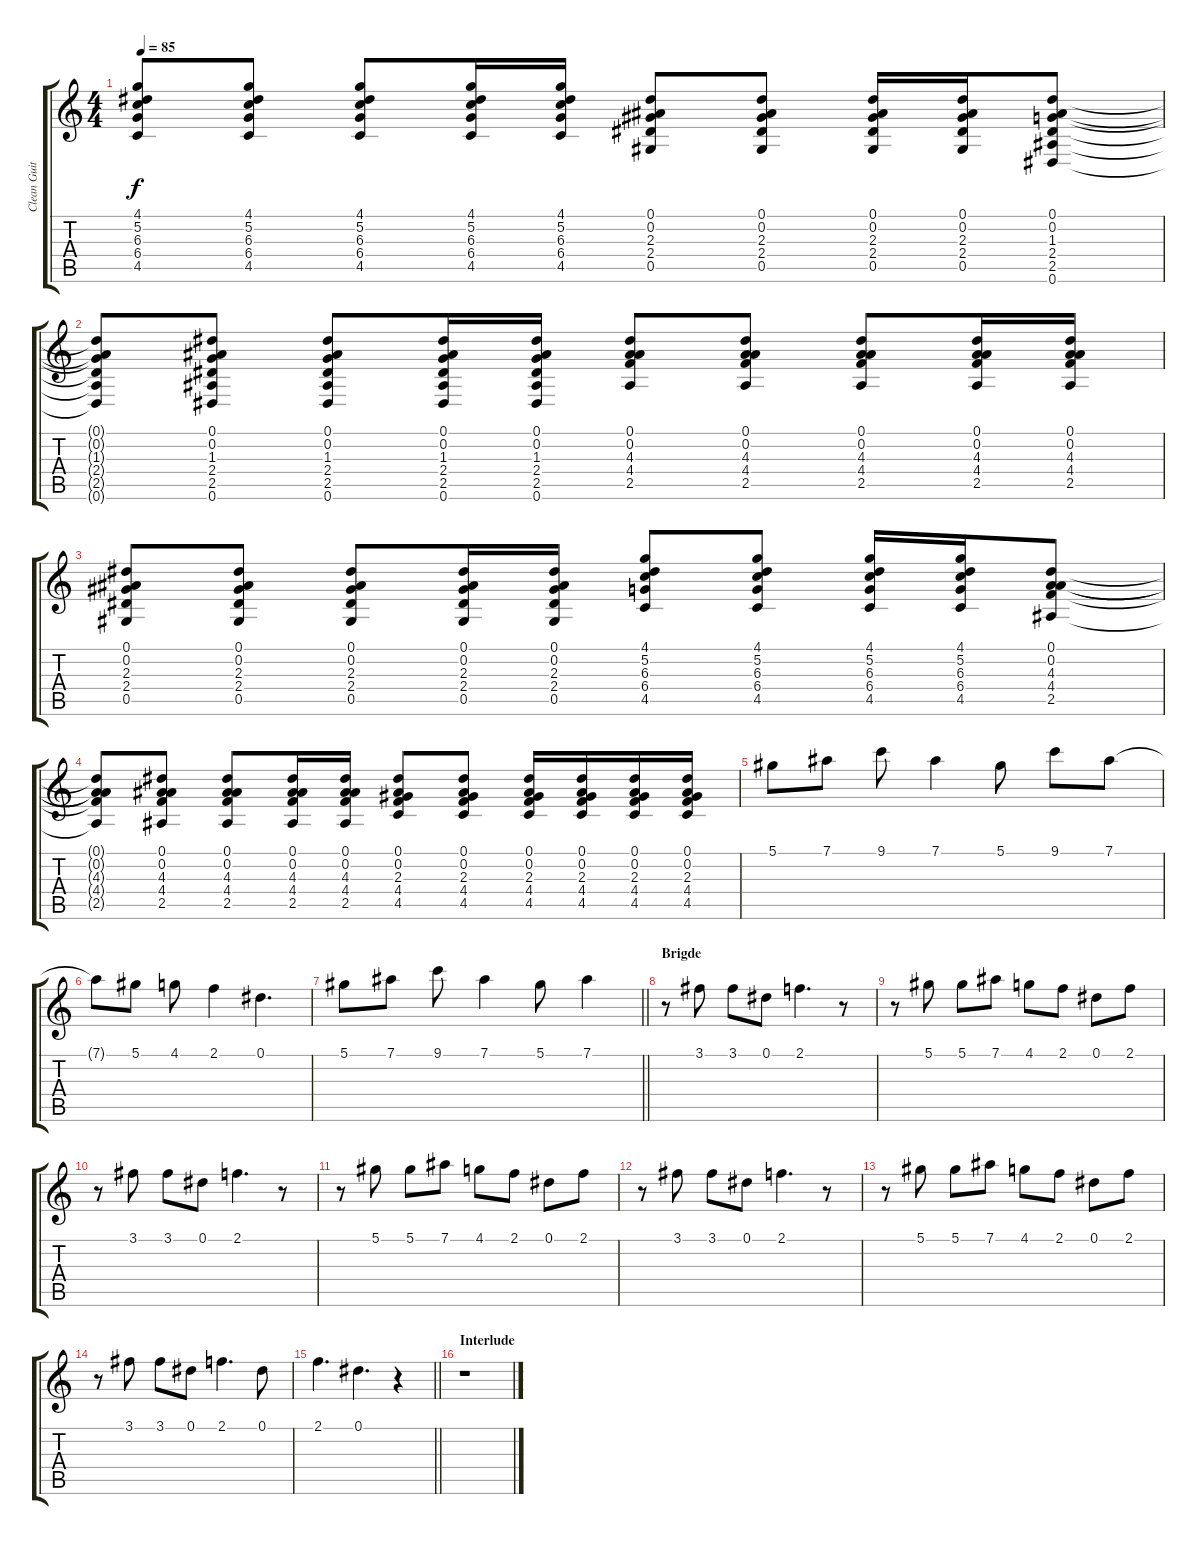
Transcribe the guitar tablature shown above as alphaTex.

\track ("Clean Guitar" "Clean Guit") {instrument electricguitarclean}
\staff {score tabs}
\tuning (Eb4 Bb3 Gb3 Db3 Ab2 Eb2) {hide}
\ts (4 4)
\tempo 85
\clef g2
\ks c
(4.1 5.2 6.3 6.4 4.5).8{dy f} (4.1 5.2 6.3 6.4 4.5).8 (4.1 5.2 6.3 6.4 4.5).8 (4.1 5.2 6.3 6.4 4.5).16 (4.1 5.2 6.3 6.4 4.5).16 (0.1 0.2 2.3 2.4 0.5).8 (0.1 0.2 2.3 2.4 0.5).8 (0.1 0.2 2.3 2.4 0.5).16 (0.1 0.2 2.3 2.4 0.5).16 (0.1 0.2 1.3 2.4 2.5 0.6).8 |
(0.1{t} 0.2{t} 1.3{t} 2.4{t} 2.5{t} 0.6{t}).8 (0.1 0.2 1.3 2.4 2.5 0.6).8 (0.1 0.2 1.3 2.4 2.5 0.6).8 (0.1 0.2 1.3 2.4 2.5 0.6).16 (0.1 0.2 1.3 2.4 2.5 0.6).16 (0.1 0.2 4.3 4.4 2.5).8 (0.1 0.2 4.3 4.4 2.5).8 (0.1 0.2 4.3 4.4 2.5).8 (0.1 0.2 4.3 4.4 2.5).16 (0.1 0.2 4.3 4.4 2.5).16 |
(0.1 0.2 2.3 2.4 0.5).8 (0.1 0.2 2.3 2.4 0.5).8 (0.1 0.2 2.3 2.4 0.5).8 (0.1 0.2 2.3 2.4 0.5).16 (0.1 0.2 2.3 2.4 0.5).16 (4.1 5.2 6.3 6.4 4.5).8 (4.1 5.2 6.3 6.4 4.5).8 (4.1 5.2 6.3 6.4 4.5).16 (4.1 5.2 6.3 6.4 4.5).16 (0.1 0.2 4.3 4.4 2.5).8 |
(0.1{t} 0.2{t} 4.3{t} 4.4{t} 2.5{t}).8 (0.1 0.2 4.3 4.4 2.5).8 (0.1 0.2 4.3 4.4 2.5).8 (0.1 0.2 4.3 4.4 2.5).16 (0.1 0.2 4.3 4.4 2.5).16 (0.1 0.2 2.3 4.4 4.5).8 (0.1 0.2 2.3 4.4 4.5).8 (0.1 0.2 2.3 4.4 4.5).16 (0.1 0.2 2.3 4.4 4.5).16 (0.1 0.2 2.3 4.4 4.5).16 (0.1 0.2 2.3 4.4 4.5).16 |
5.1.8{volume 12 balance 12 instrument lead1square} 7.1.8 9.1.8 7.1.4 5.1.8 9.1.8 7.1.8 |
7.1{t}.8 5.1.8 4.1.8 2.1.4 0.1.4{d} |
\barLineRight lightlight
5.1.8 7.1.8 9.1.8 7.1.4 5.1.8 7.1.4 |
\section ("" "Brigde")
r.8{volume 16 balance 8} 3.1.8 3.1.8 0.1.8 2.1.4{d} r.8 |
r.8 5.1.8 5.1.8 7.1.8 4.1.8 2.1.8 0.1.8 2.1.8 |
r.8 3.1.8 3.1.8 0.1.8 2.1.4{d} r.8 |
r.8 5.1.8 5.1.8 7.1.8 4.1.8 2.1.8 0.1.8 2.1.8 |
r.8 3.1.8 3.1.8 0.1.8 2.1.4{d} r.8 |
r.8 5.1.8 5.1.8 7.1.8 4.1.8 2.1.8 0.1.8 2.1.8 |
r.8 3.1.8 3.1.8 0.1.8 2.1.4{d} 0.1.8 |
\barLineRight lightlight
2.1.4{d} 0.1.4{d} r.4 |
\section ("" "Interlude")
r.1
